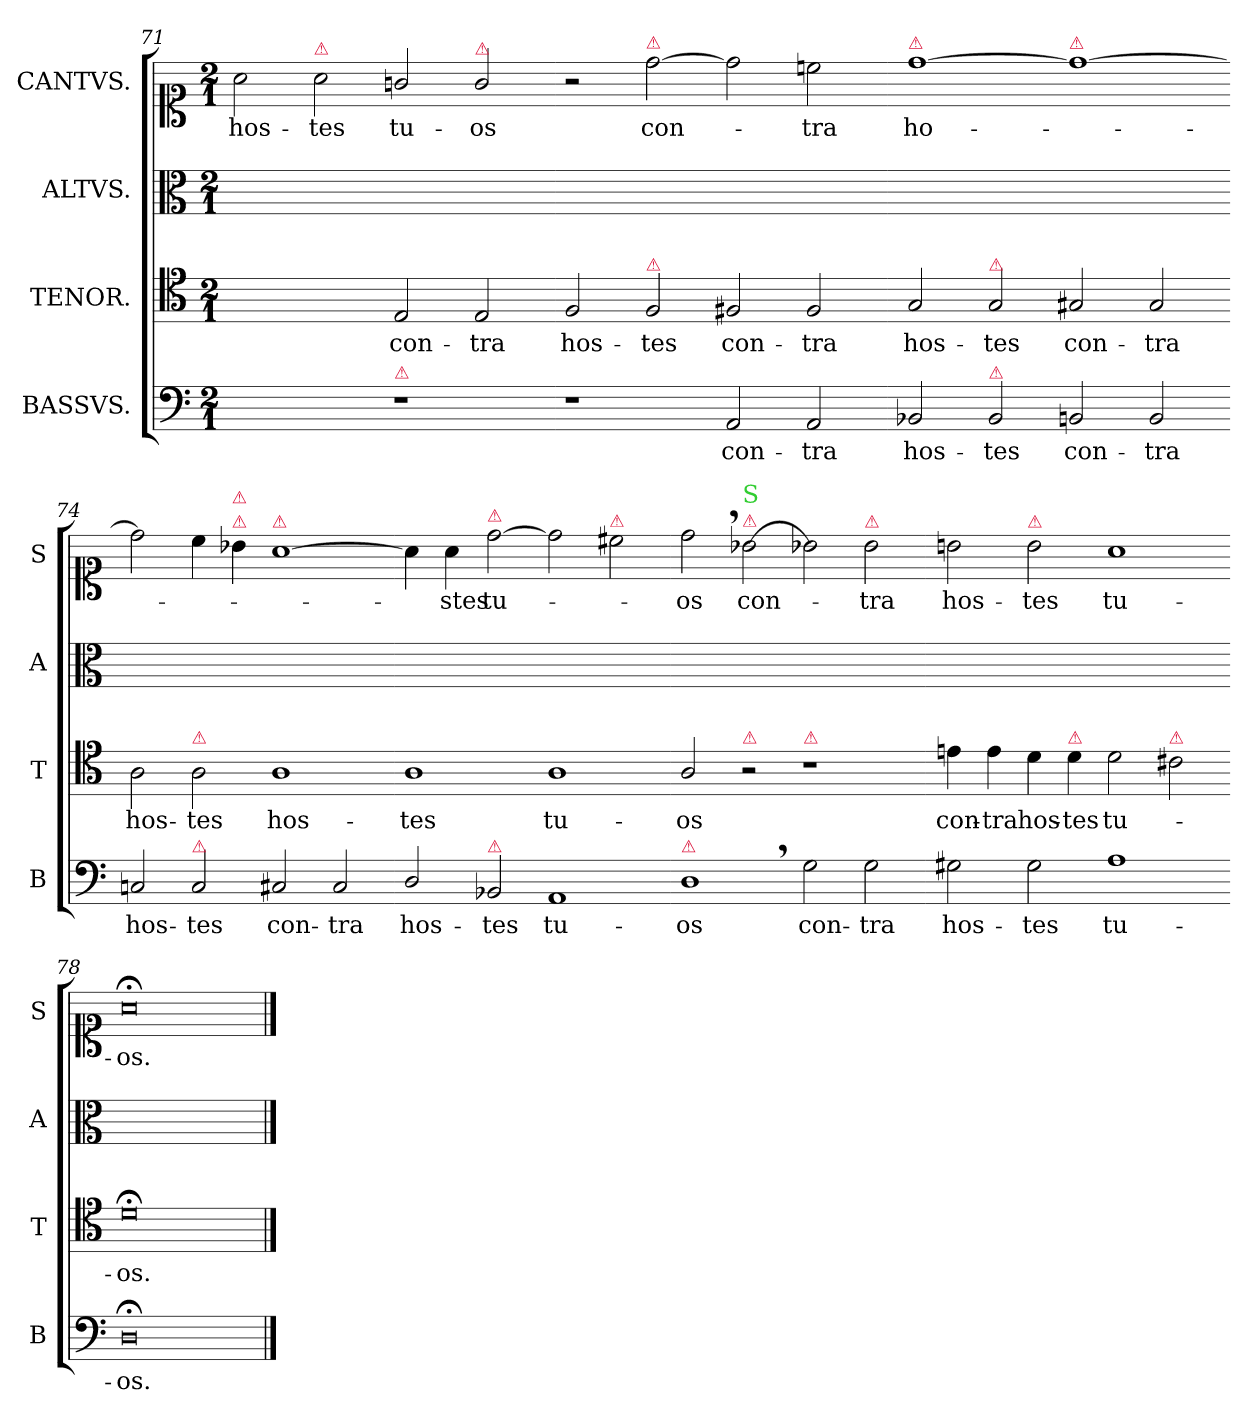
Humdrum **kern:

**kern	**text	**kern	**text	**kern	**kern	**text
*part4	*part4	*part3	*part3	*part2	*part1	*part1
*staff4	*staff4	*staff3	*staff3	*staff2	*staff1	*staff1
*I"BASSVS.	*	*I"TENOR.	*	*I"ALTVS.	*I"CANTVS.	*
*I'B	*	*I'T	*	*I'A	*I'S	*
*clefF4	*	*clefC4	*	*clefC3	*clefC1	*
*k[]	*	*k[]	*	*k[]	*k[]	*
*M2/1	*	*M2/1	*	*M2/1	*M2/1	*
=71	=71	=71	=71	=71	=71	=71
1ryy	.	1ryy	.	0ryy	2a\	hos-
!	!	!	!	!	!LO:TX:a:color=crimson:t=⚠	!
.	.	.	.	.	2a\	-tes
!LO:TX:a:color=crimson:t=⚠	!	!	!	!	!	!
1r	.	2E/	con-	.	2gn/	tu-
!	!	!	!	!	!LO:TX:a:color=crimson:t=⚠	!
.	.	2E/	-tra	.	2g/	-os
=72-	=72-	=72-	=72-	=72-	=72-	=72-
1r	.	2F/	hos-	0ryy	2r	.
!	!	!	!	!	!LO:TX:a:color=crimson:t=⚠	!
!	!	!LO:TX:a:color=crimson:t=⚠	!	!	!	!
.	.	2F/	-tes	.	[2dd\	con-
!	!	!	!LO:LY:i	!	!	!
2AA/	con-	2F#X/	con-	.	2dd\]	.
!	!	!	!LO:LY:i	!	!	!
2AA/	-tra	2F#/	-tra	.	2ccn\	-tra
=73-	=73-	=73-	=73-	=73-	=73-	=73-
!	!	!	!	!	!LO:TX:a:color=crimson:t=⚠	!
!	!	!	!LO:LY:i	!	!	!
2BB-X/	hos-	2G/	hos-	0ryy	[<1dd	ho-
!	!	!LO:TX:a:color=crimson:t=⚠	!	!	!	!
!LO:TX:a:color=crimson:t=⚠	!	!	!	!	!	!
!	!	!	!LO:LY:i	!	!	!
2BB-/	-tes	2G/	-tes	.	.	.
!	!	!	!	!	!LO:TX:a:color=crimson:t=⚠	!
!	!LO:LY:i	!	!	!	!	!
2BBn/	con-	2G#X/	con-	.	1dd_	.
!	!LO:LY:i	!	!	!	!	!
2BB/	-tra	2G#/	-tra	.	.	.
=74-	=74-	=74-	=74-	=74-	=74-	=74-
!	!LO:LY:i	!	!	!	!	!
2Cn/	hos-	2A\	hos-	0ryy	2dd]	.
!	!	!LO:TX:a:color=crimson:t=⚠	!	!	!	!
!LO:TX:a:color=crimson:t=⚠	!	!	!	!	!	!
!	!LO:LY:i	!	!	!	!	!
2C/	-tes	2A\	-tes	.	4cc\	.
!	!	!	!	!	!LO:TX:a:color=crimson:t=⚠	!
!	!	!	!	!	!LO:TX:a:color=crimson:t=⚠	!
.	.	.	.	.	4b-X\	.
!	!	!	!	!	!LO:TX:a:color=crimson:t=⚠	!
2C#X/	con-	1A	hos-	.	[1a	.
2C#/	-tra	.	.	.	.	.
=75-	=75-	=75-	=75-	=75-	=75-	=75-
2D/	hos-	1A	-tes	0ryy	4a]	.
.	.	.	.	.	4a\	-stes
!	!	!	!	!	!LO:TX:a:color=crimson:t=⚠	!
!LO:TX:a:color=crimson:t=⚠	!	!	!	!	!	!
2BB-X/	-tes	.	.	.	[2dd\	tu-
1AA	tu-	1A	tu-	.	2dd\]	.
!	!	!	!	!	!LO:TX:a:color=crimson:t=⚠	!
.	.	.	.	.	2cc#X\	.
=76-	=76-	=76-	=76-	=76-	=76-	=76-
!LO:TX:a:color=crimson:t=⚠	!	!	!	!	!	!
1D,	-os	2A/	-os	0ryy	2dd,\	-os
!	!	!	!	!	!LO:TX:a:color=crimson:t=⚠	!
!	!	!	!	!	!LO:TX:a:color=limegreen:t=S	!
!	!	!LO:TX:a:color=crimson:t=⚠	!	!	!	!
.	.	2r	.	.	[2b-X\	con-
!	!	!LO:TX:a:color=crimson:t=⚠	!	!	!	!
2G\	con-	1r	.	.	2b-X]	.
!	!	!	!	!	!LO:TX:a:color=crimson:t=⚠	!
2G\	-tra	.	.	.	2b-\	-tra
=77-	=77-	=77-	=77-	=77-	=77-	=77-
2G#X\	hos-	4en\	con-	0ryy	2bn\	hos-
.	.	4e\	-tra	.	.	.
!	!	!	!	!	!LO:TX:a:color=crimson:t=⚠	!
2G#\	-tes	4d\	hos-	.	2b\	-tes
!	!	!LO:TX:a:color=crimson:t=⚠	!	!	!	!
.	.	4d\	-tes	.	.	.
1A	tu-	2d\	tu-	.	1a	tu-
!	!	!LO:TX:a:color=crimson:t=⚠	!	!	!	!
.	.	2c#X\	.	.	.	.
=78-	=78-	=78-	=78-	=78-	=78-	=78-
0D;<	-os.	0d;<	-os.	0ryy	0a;<	-os.
==	==	==	==	==	==	==
*-	*-	*-	*-	*-	*-	*-
